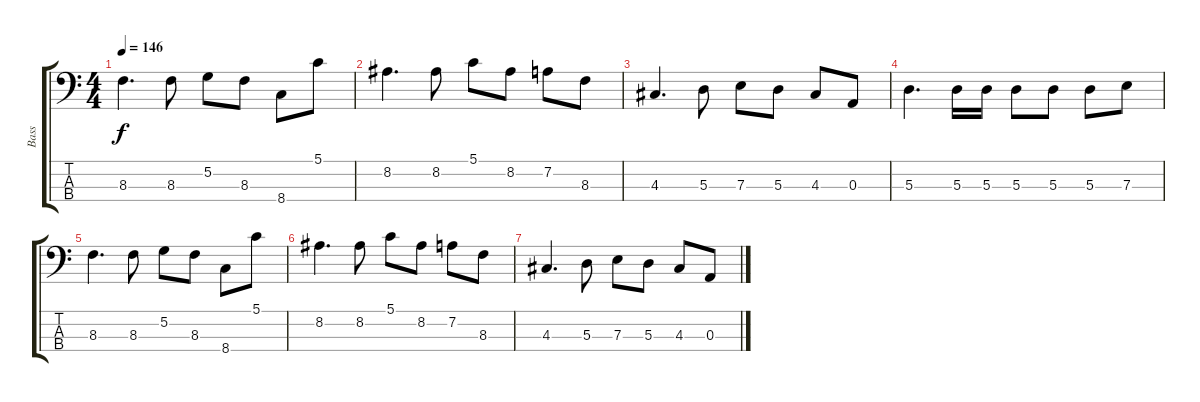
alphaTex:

\track ("Bass" "Bass") {instrument slapbass1}
\staff {score tabs}
\tuning (G2 D2 A1 E1) {hide}
\ts (4 4)
\tempo 146
\clef f4
\ks c
8.3.4{d dy f} 8.3.8 5.2.8 8.3.8 8.4.8 5.1.8 |
8.2.4{d} 8.2.8 5.1.8 8.2.8 7.2.8 8.3.8 |
4.3.4{d} 5.3.8 7.3.8 5.3.8 4.3.8 0.3.8 |
5.3.4{d} 5.3.16 5.3.16 5.3.8 5.3.8 5.3.8 7.3.8 |
8.3.4{d} 8.3.8 5.2.8 8.3.8 8.4.8 5.1.8 |
8.2.4{d} 8.2.8 5.1.8 8.2.8 7.2.8 8.3.8 |
4.3.4{d} 5.3.8 7.3.8 5.3.8 4.3.8 0.3.8
